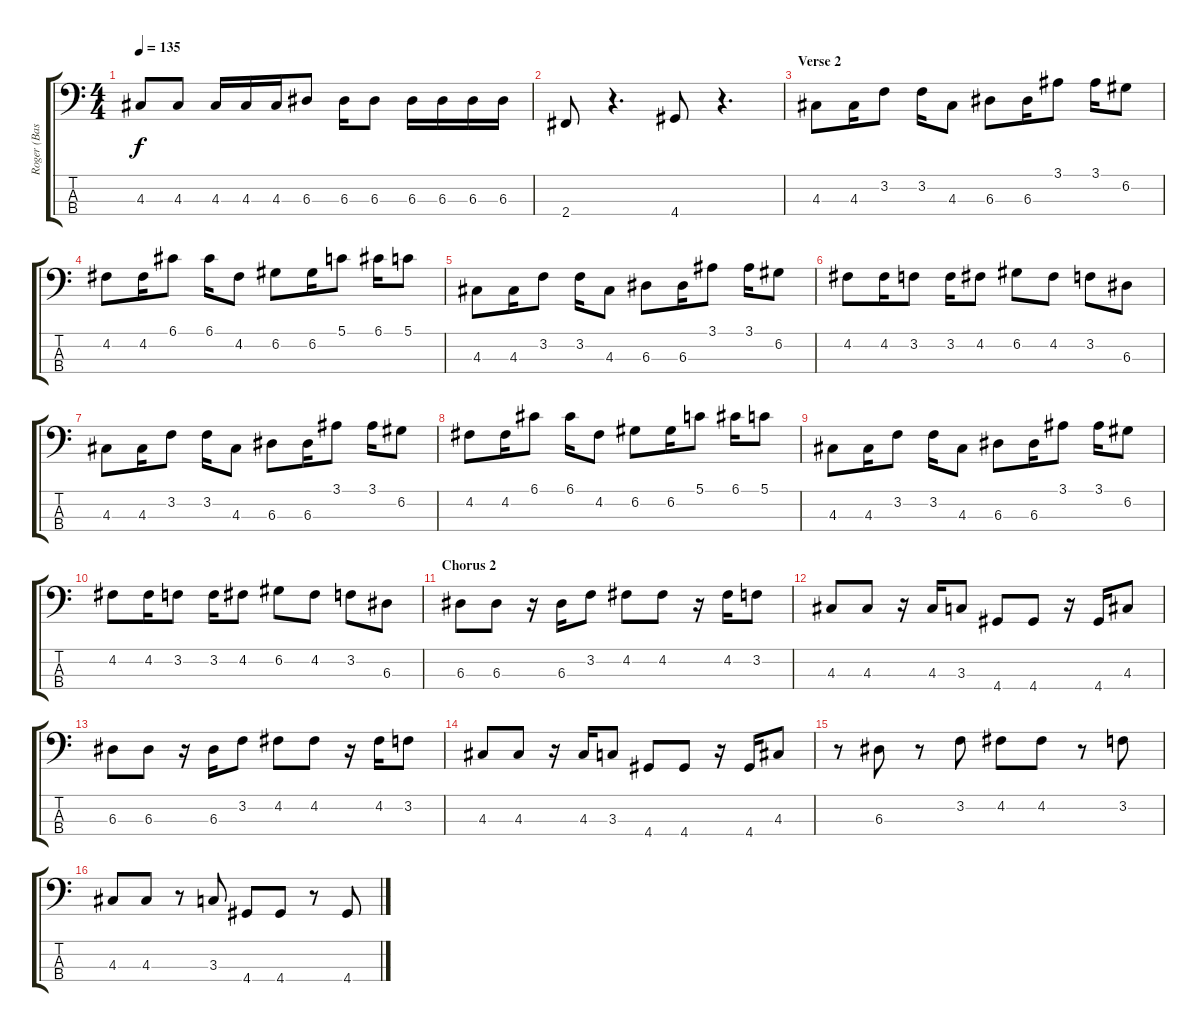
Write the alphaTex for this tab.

\track ("Roger (Bass)" "Roger (Bas") {instrument electricbasspick}
\staff {score tabs}
\tuning (G2 D2 A1 E1) {hide}
\ts (4 4)
\tempo 135
\clef f4
\ks c
4.3.8{dy f} 4.3.8 4.3.16 4.3.16 4.3.16 6.3.8 6.3.16 6.3.8 6.3.16 6.3.16 6.3.16 6.3.16 |
2.4.8 r.4{d} 4.4.8 r.4{d} |
\section ("" "Verse 2")
4.3.8 4.3.16 3.2.8 3.2.16 4.3.8 6.3.8 6.3.16 3.1.8 3.1.16 6.2.8 |
4.2.8 4.2.16 6.1.8 6.1.16 4.2.8 6.2.8 6.2.16 5.1.8 6.1.16 5.1.8 |
4.3.8 4.3.16 3.2.8 3.2.16 4.3.8 6.3.8 6.3.16 3.1.8 3.1.16 6.2.8 |
4.2.8 4.2.16 3.2.8 3.2.16 4.2.8 6.2.8 4.2.8 3.2.8 6.3.8 |
4.3.8 4.3.16 3.2.8 3.2.16 4.3.8 6.3.8 6.3.16 3.1.8 3.1.16 6.2.8 |
4.2.8 4.2.16 6.1.8 6.1.16 4.2.8 6.2.8 6.2.16 5.1.8 6.1.16 5.1.8 |
4.3.8 4.3.16 3.2.8 3.2.16 4.3.8 6.3.8 6.3.16 3.1.8 3.1.16 6.2.8 |
4.2.8 4.2.16 3.2.8 3.2.16 4.2.8 6.2.8 4.2.8 3.2.8 6.3.8 |
\section ("" "Chorus 2")
6.3.8 6.3.8 r.16 6.3.16 3.2.8 4.2.8 4.2.8 r.16 4.2.16 3.2.8 |
4.3.8 4.3.8 r.16 4.3.16 3.3.8 4.4.8 4.4.8 r.16 4.4.16 4.3.8 |
6.3.8 6.3.8 r.16 6.3.16 3.2.8 4.2.8 4.2.8 r.16 4.2.16 3.2.8 |
4.3.8 4.3.8 r.16 4.3.16 3.3.8 4.4.8 4.4.8 r.16 4.4.16 4.3.8 |
r.8 6.3.8 r.8 3.2.8 4.2.8 4.2.8 r.8 3.2.8 |
4.3.8 4.3.8 r.8 3.3.8 4.4.8 4.4.8 r.8 4.4.8
